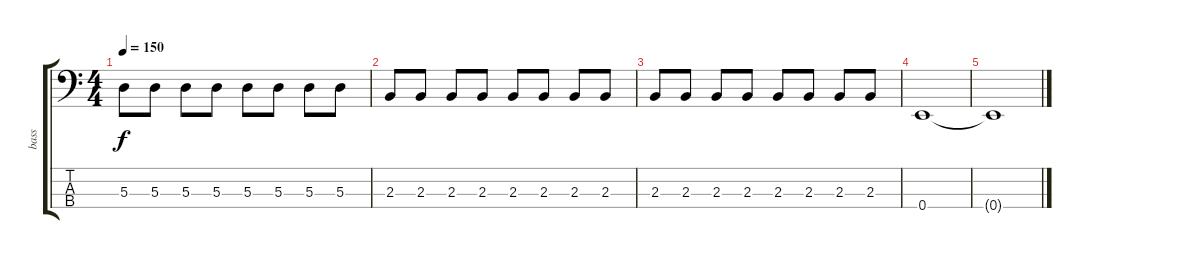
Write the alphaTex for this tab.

\track ("bass" "bass") {instrument electricbassfinger}
\staff {score tabs}
\tuning (G2 D2 A1 E1) {hide}
\ts (4 4)
\tempo 150
\clef f4
\ks c
5.3.8{dy f} 5.3.8 5.3.8 5.3.8 5.3.8 5.3.8 5.3.8 5.3.8 |
2.3.8 2.3.8 2.3.8 2.3.8 2.3.8 2.3.8 2.3.8 2.3.8 |
2.3.8 2.3.8 2.3.8 2.3.8 2.3.8 2.3.8 2.3.8 2.3.8 |
0.4.1 |
0.4{t}.1
